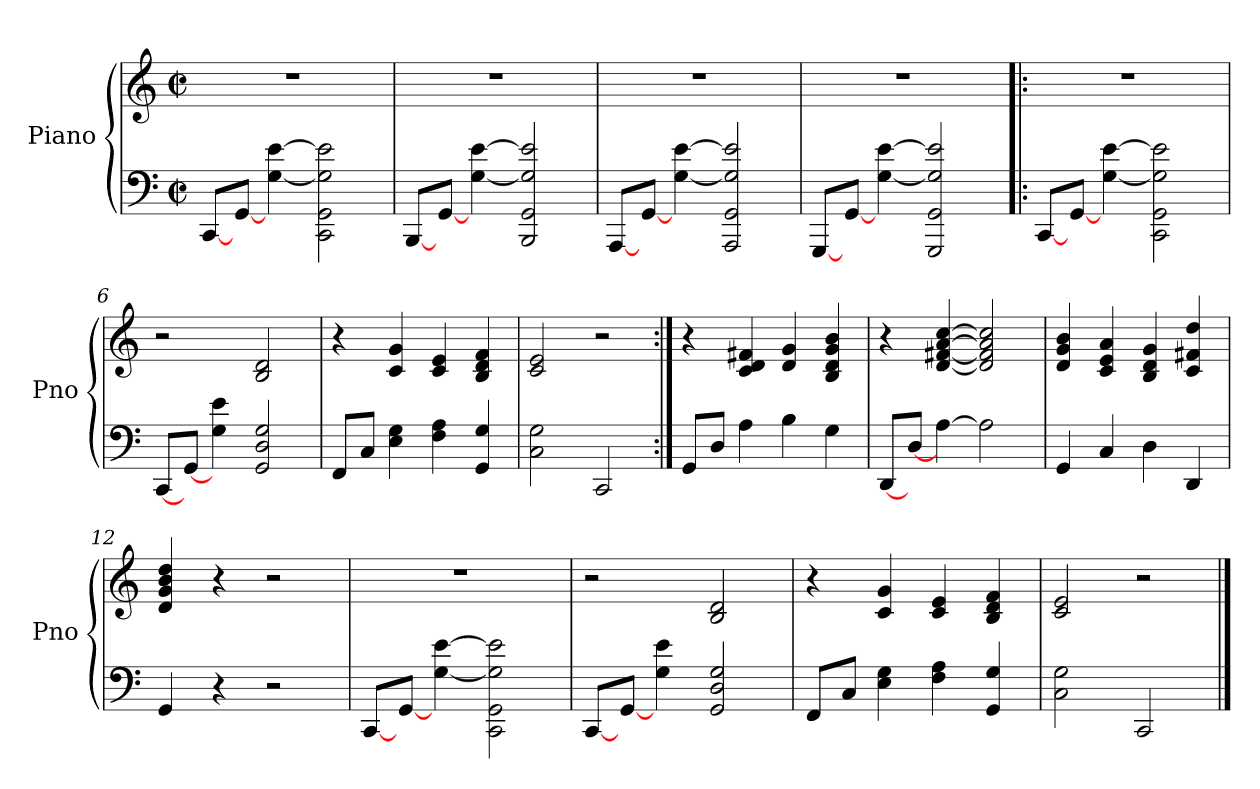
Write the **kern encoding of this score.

**kern	**kern
*part1	*part1
*staff2	*staff1
*I"Piano	*
*I'Pno	*
*clefF4	*clefG2
*k[]	*k[]
*C:	*C:
*M2/2	*M2/2
*met(c|)	*met(c|)
=1	=1
[8CC/L	1r
[8GG/J	.
[4G\ [4e\	.
2CC\ 2GG\ 2G\] 2e\]	.
=2	=2
[8BBB/L	1r
[8GG/J	.
[4G\ [4e\	.
2BBB/ 2GG/ 2G/] 2e/]	.
=3	=3
[8AAA/L	1r
[8GG/J	.
[4G\ [4e\	.
2AAA/ 2GG/ 2G/] 2e/]	.
=4	=4
[8GGG/L	1r
[8GG/J	.
[4G\ [4e\	.
2GGG/ 2GG/ 2G/] 2e/]	.
!!LO:LB:g=z
=5!|:	=5!|:
[8CC/L	1r
[8GG/J	.
[4G\ [4e\	.
2CC\ 2GG\ 2G\] 2e\]	.
=6	=6
[8CC/L	2r
[8GG/J	.
4G\ 4e\	.
2GG/ 2D/ 2G/	2B/ 2d/
=7	=7
8FF/L	4r
8C/J	.
4E\ 4G\	4c/ 4g/
4F\ 4A\	4c/ 4e/
4GG/ 4G/	4B/ 4d/ 4f/
=8	=8
2C\ 2G\	2c/ 2e/
2CC/	2r
!!LO:LB:g=z
=9:|!	=9:|!
8GG/L	4r
8D/J	.
4A\	4c/ 4d/ 4f#X/
4B\	4d/ 4g/
4G\	4B/ 4d/ 4g/ 4b/
=10	=10
[8DD/L	4r
[8D/J	.
[4A\	[4d/ [4f#X/ [4a/ [4cc/
2A\]	2d/] 2f#/] 2a/] 2cc/]
=11	=11
4GG/	4d/ 4g/ 4b/
4C/	4c/ 4e/ 4a/
4D\	4B/ 4d/ 4g/
4DD/	4c/ 4f#X/ 4dd/
=12	=12
4GG/	4d/ 4g/ 4b/ 4dd/
4r	4r
2r	2r
!!LO:LB:g=z
=13	=13
[8CC/L	1r
[8GG/J	.
[4G\ [4e\	.
2CC\ 2GG\ 2G\] 2e\]	.
=14	=14
[8CC/L	2r
[8GG/J	.
4G\ 4e\	.
2GG/ 2D/ 2G/	2B/ 2d/
=15	=15
8FF/L	4r
8C/J	.
4E\ 4G\	4c/ 4g/
4F\ 4A\	4c/ 4e/
4GG/ 4G/	4B/ 4d/ 4f/
=16	=16
2C\ 2G\	2c/ 2e/
2CC/	2r
==	==
*-	*-
